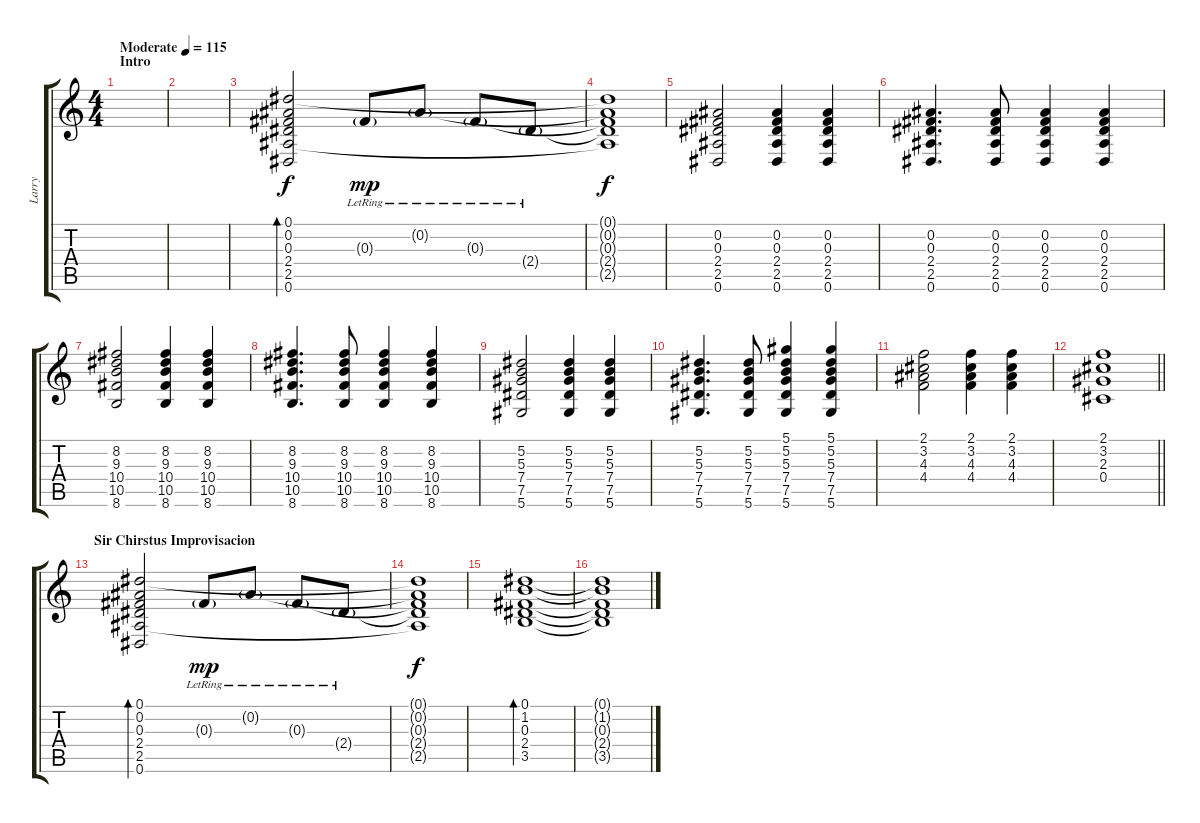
\track ("Larry" "Larry") {instrument electricguitarclean}
\staff {score tabs}
\tuning (Eb4 Bb3 Gb3 Db3 Ab2 Eb2) {hide}
\ts (4 4)
\section ("" "Intro")
\tempo (115 "Moderate")
\clef g2
\ks c
|
|
(0.1 0.2 0.3 2.4 2.5 0.6).2{bd 480} 0.3{g lr}.8{dy mp} 0.2{g lr}.8 0.3{g lr}.8 2.4{g lr}.8 |
(0.1{t} 0.2{t} 0.3{t} 2.4{t} 2.5{t}).1{dy f} |
(0.2 0.3 2.4 2.5 0.6).2 (0.2 0.3 2.4 2.5 0.6).4 (0.2 0.3 2.4 2.5 0.6).4 |
(0.2 0.3 2.4 2.5 0.6).4{d} (0.2 0.3 2.4 2.5 0.6).8 (0.2 0.3 2.4 2.5 0.6).4 (0.2 0.3 2.4 2.5 0.6).4 |
(8.2 9.3 10.4 10.5 8.6).2 (8.2 9.3 10.4 10.5 8.6).4 (8.2 9.3 10.4 10.5 8.6).4 |
(8.2 9.3 10.4 10.5 8.6).4{d} (8.2 9.3 10.4 10.5 8.6).8 (8.2 9.3 10.4 10.5 8.6).4 (8.2 9.3 10.4 10.5 8.6).4 |
(5.2 5.3 7.4 7.5 5.6).2 (5.2 5.3 7.4 7.5 5.6).4 (5.2 5.3 7.4 7.5 5.6).4 |
(5.2 5.3 7.4 7.5 5.6).4{d} (5.2 5.3 7.4 7.5 5.6).8 (5.1 5.2 5.3 7.4 7.5 5.6).4 (5.1 5.2 5.3 7.4 7.5 5.6).4 |
(2.1 3.2 4.3 4.4).2 (2.1 3.2 4.3 4.4).4 (2.1 3.2 4.3 4.4).4 |
\barLineRight lightlight
(2.1 3.2 2.3 0.4).1 |
\section ("" "Sir Chirstus Improvisacion")
(0.1 0.2 0.3 2.4 2.5 0.6).2{bd 480} 0.3{g lr}.8{dy mp} 0.2{g lr}.8 0.3{g lr}.8 2.4{g lr}.8 |
(0.1{t} 0.2{t} 0.3{t} 2.4{t} 2.5{t}).1{dy f} |
(0.1 1.2 0.3 2.4 3.5).1{bd 240} |
(0.1{t} 1.2{t} 0.3{t} 2.4{t} 3.5{t}).1
